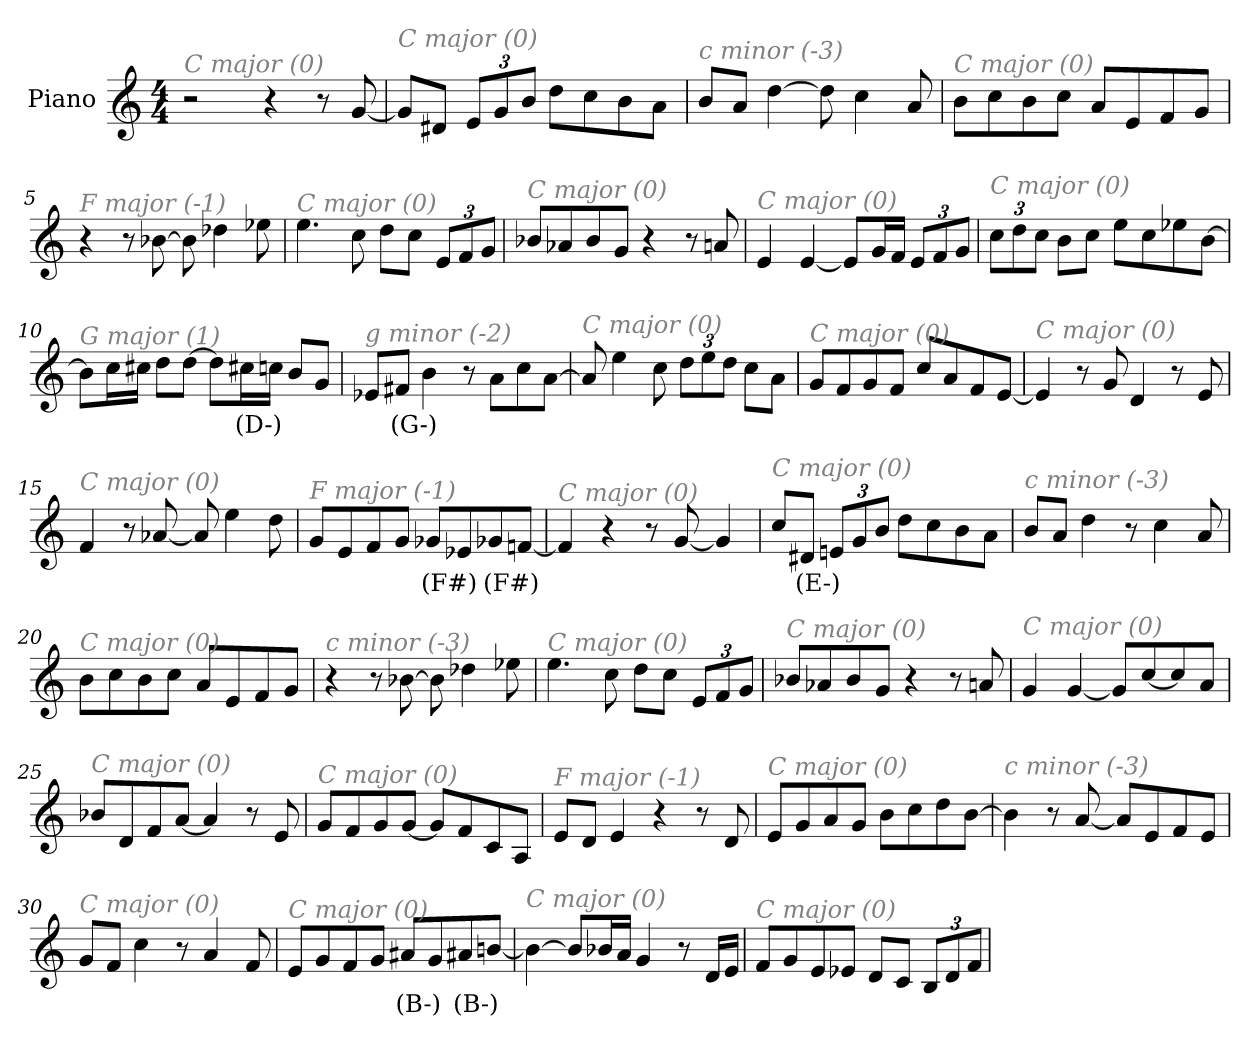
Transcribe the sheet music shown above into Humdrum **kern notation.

**kern	**text
*part1	*part1
*staff1	*staff1
*I"Piano	*
*I'Pno	*
*clefG2	*
*k[]	*
*M4/4	*
*MM210	*
=1	=1
!LO:TX:i:color=#808080:t=C major (0)	!
2r	.
4r	.
8r	.
[8g/	.
=2	=2
!LO:TX:i:color=#808080:t=C major (0)	!
8g/L]	.
8d#X/J	.
*Xbrackettup	*
12e/L	.
12g/	.
12b/J	.
8dd\L	.
8cc\	.
8b\	.
8a\J	.
=3	=3
!LO:TX:i:color=#808080:t=c minor (-3)	!
8b/L	.
8a/J	.
[4dd\	.
8dd\]	.
4cc\	.
8a/	.
=4	=4
!LO:TX:i:color=#808080:t=C major (0)	!
8b\L	.
8cc\	.
8b\	.
8cc\J	.
8a/L	.
8e/	.
8f/	.
8g/J	.
!!LO:LB:g=z
=5	=5
!LO:TX:i:color=#808080:t=F major (-1)	!
4r	.
8r	.
[8b-X\	.
8b-\]	.
4dd-X\	.
8ee-X\	.
=6	=6
!LO:TX:i:color=#808080:t=C major (0)	!
4.ee\	.
8cc\	.
8dd\L	.
8cc\J	.
12e/L	.
12f/	.
12g/J	.
=7	=7
!LO:TX:i:color=#808080:t=C major (0)	!
8b-X/L	.
8a-X/	.
8b-/	.
8g/J	.
4r	.
8r	.
8an/	.
=8	=8
!LO:TX:i:color=#808080:t=C major (0)	!
4e/	.
[4e/	.
8e/L]	.
16g/L	.
16f/JJ	.
12e/L	.
12f/	.
12g/J	.
!!LO:LB:g=z
=9	=9
!LO:TX:i:color=#808080:t=C major (0)	!
12cc\L	.
12dd\	.
12cc\J	.
8b\L	.
8cc\J	.
8ee\L	.
8cc\	.
8ee-X\	.
[8b\J	.
=10	=10
!LO:TX:i:color=#808080:t=G major (1)	!
8b\L]	.
16cc\L	.
16cc#X\JJ	.
8dd\L	.
[8dd\J	.
8dd\L]	.
16cc#Xi\L	(D-)
16ccn\JJ	.
8b/L	.
8g/J	.
=11	=11
!LO:TX:i:color=#808080:t=g minor (-2)	!
8e-X/L	.
8f#Xi/J	(G-)
4b\	.
8r	.
8a\L	.
8cc\	.
[8a\J	.
=12	=12
!LO:TX:i:color=#808080:t=C major (0)	!
8a/]	.
4ee\	.
8cc\	.
12dd\L	.
12ee\	.
12dd\J	.
8cc\L	.
8a\J	.
!!LO:LB:g=z
=13	=13
!LO:TX:i:color=#808080:t=C major (0)	!
8g/L	.
8f/	.
8g/	.
8f/J	.
8cc/L	.
8a/	.
8f/	.
[8e/J	.
=14	=14
!LO:TX:i:color=#808080:t=C major (0)	!
4e/]	.
8r	.
8g/	.
4d/	.
8r	.
8e/	.
=15	=15
!LO:TX:i:color=#808080:t=C major (0)	!
4f/	.
8r	.
[8a-X/	.
8a-/]	.
4ee\	.
8dd\	.
=16	=16
!LO:TX:i:color=#808080:t=F major (-1)	!
8g/L	.
8e/	.
8f/	.
8g/J	.
8g-Xi/L	(F#)
8e-X/	.
8g-Xi/	(F#)
[8fn/J	.
=17	=17
!LO:TX:i:color=#808080:t=C major (0)	!
4f/]	.
4r	.
8r	.
[8g/	.
4g/]	.
!!LO:LB:g=z
=18	=18
!LO:TX:i:color=#808080:t=C major (0)	!
8cc/L	.
8d#Xi/J	(E-)
12en/L	.
12g/	.
12b/J	.
8dd\L	.
8cc\	.
8b\	.
8a\J	.
=19	=19
!LO:TX:i:color=#808080:t=c minor (-3)	!
8b/L	.
8a/J	.
4dd\	.
8r	.
4cc\	.
8a/	.
=20	=20
!LO:TX:i:color=#808080:t=C major (0)	!
8b\L	.
8cc\	.
8b\	.
8cc\J	.
8a/L	.
8e/	.
8f/	.
8g/J	.
=21	=21
!LO:TX:i:color=#808080:t=c minor (-3)	!
4r	.
8r	.
[8b-X\	.
8b-\]	.
4dd-X\	.
8ee-X\	.
!!LO:LB:g=z
=22	=22
!LO:TX:i:color=#808080:t=C major (0)	!
4.ee\	.
8cc\	.
8dd\L	.
8cc\J	.
12e/L	.
12f/	.
12g/J	.
=23	=23
!LO:TX:i:color=#808080:t=C major (0)	!
8b-X/L	.
8a-X/	.
8b-/	.
8g/J	.
4r	.
8r	.
8an/	.
=24	=24
!LO:TX:i:color=#808080:t=C major (0)	!
4g/	.
[4g/	.
8g/L]	.
[8cc/	.
8cc/]	.
8a/J	.
=25	=25
!LO:TX:i:color=#808080:t=C major (0)	!
8b-X/L	.
8d/	.
8f/	.
[8a/J	.
4a/]	.
8r	.
8e/	.
!!LO:LB:g=z
=26	=26
!LO:TX:i:color=#808080:t=C major (0)	!
8g/L	.
8f/	.
8g/	.
[8g/J	.
8g/L]	.
8f/	.
8c/	.
8A/J	.
=27	=27
!LO:TX:i:color=#808080:t=F major (-1)	!
8e/L	.
8d/J	.
4e/	.
4r	.
8r	.
8d/	.
=28	=28
!LO:TX:i:color=#808080:t=C major (0)	!
8e/L	.
8g/	.
8a/	.
8g/J	.
8b\L	.
8cc\	.
8dd\	.
[8b\J	.
=29	=29
!LO:TX:i:color=#808080:t=c minor (-3)	!
4b\]	.
8r	.
[8a/	.
8a/L]	.
8e/	.
8f/	.
8e/J	.
=30	=30
!LO:TX:i:color=#808080:t=C major (0)	!
8g/L	.
8f/J	.
4cc\	.
8r	.
4a/	.
8f/	.
!!LO:LB:g=z
=31	=31
!LO:TX:i:color=#808080:t=C major (0)	!
8e/L	.
8g/	.
8f/	.
8g/J	.
8a#Xi/L	(B-)
8g/	.
8a#Xi/	(B-)
[8bn/J	.
=32	=32
!LO:TX:i:color=#808080:t=C major (0)	!
4b\_	.
8b/L]	.
16b-X/L	.
16a/JJ	.
4g/	.
8r	.
16d/LL	.
16e/JJ	.
=33	=33
!LO:TX:i:color=#808080:t=C major (0)	!
8f/L	.
8g/	.
8e/	.
8e-X/J	.
8d/L	.
8c/J	.
12B/L	.
12d/	.
12f/J	.
=	=
*-	*-
